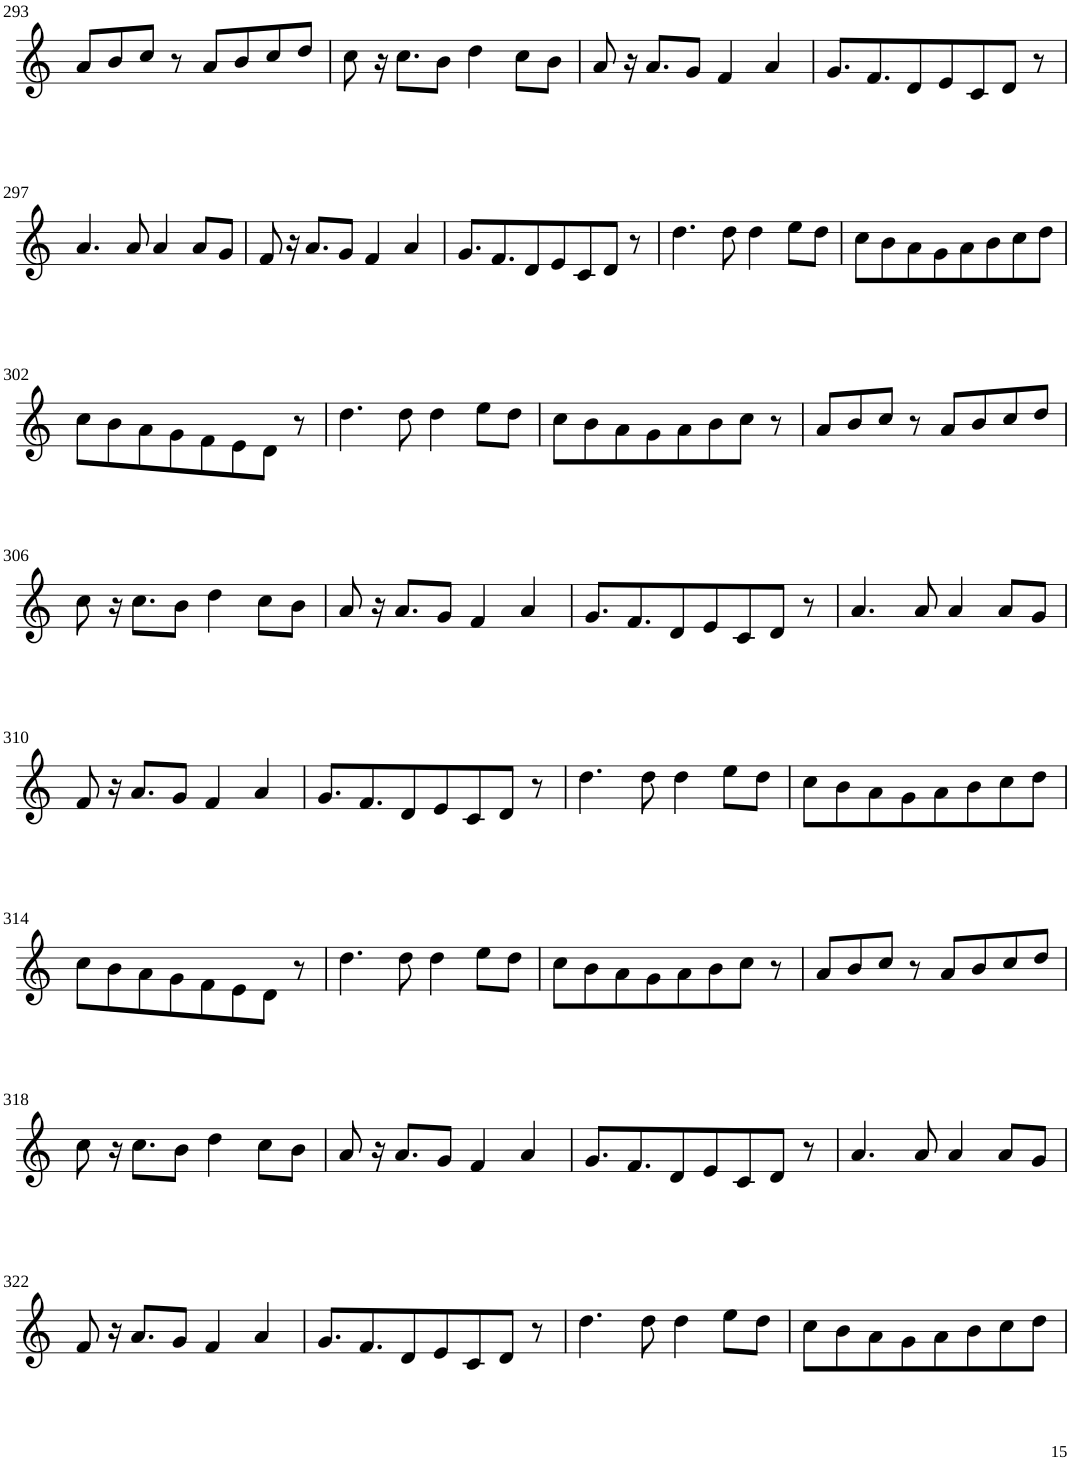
**kern
*part1
*staff1
*I"Violin
!!LO:PB:g=z
*clefG2
*k[]
*M8/8
=293
8a/L
8b/
8cc/J
8r
8a/L
8b/
8cc/
8dd/J
=294
8cc\
16r
8.cc\L
8b\J
4dd\
8cc\L
8b\J
=295
8a/
16r
8.a/L
8g/J
4f/
4a/
=296
8.g/L
8.f/
8d/
8e/
8c/
8d/J
8r
!!LO:LB:g=z
=297
4.a/
8a/
4a/
8a/L
8g/J
=298
8f/
16r
8.a/L
8g/J
4f/
4a/
=299
8.g/L
8.f/
8d/
8e/
8c/
8d/J
8r
=300
4.dd\
8dd\
4dd\
8ee\L
8dd\J
=301
8cc\L
8b\
8a\
8g\
8a\
8b\
8cc\
8dd\J
!!LO:LB:g=z
=302
8cc\L
8b\
8a\
8g\
8f\
8e\
8d\J
8r
=303
4.dd\
8dd\
4dd\
8ee\L
8dd\J
=304
8cc\L
8b\
8a\
8g\
8a\
8b\
8cc\J
8r
=305
8a/L
8b/
8cc/J
8r
8a/L
8b/
8cc/
8dd/J
!!LO:LB:g=z
=306
8cc\
16r
8.cc\L
8b\J
4dd\
8cc\L
8b\J
=307
8a/
16r
8.a/L
8g/J
4f/
4a/
=308
8.g/L
8.f/
8d/
8e/
8c/
8d/J
8r
=309
4.a/
8a/
4a/
8a/L
8g/J
!!LO:LB:g=z
=310
8f/
16r
8.a/L
8g/J
4f/
4a/
=311
8.g/L
8.f/
8d/
8e/
8c/
8d/J
8r
=312
4.dd\
8dd\
4dd\
8ee\L
8dd\J
=313
8cc\L
8b\
8a\
8g\
8a\
8b\
8cc\
8dd\J
!!LO:LB:g=z
=314
8cc\L
8b\
8a\
8g\
8f\
8e\
8d\J
8r
=315
4.dd\
8dd\
4dd\
8ee\L
8dd\J
=316
8cc\L
8b\
8a\
8g\
8a\
8b\
8cc\J
8r
=317
8a/L
8b/
8cc/J
8r
8a/L
8b/
8cc/
8dd/J
!!LO:LB:g=z
=318
8cc\
16r
8.cc\L
8b\J
4dd\
8cc\L
8b\J
=319
8a/
16r
8.a/L
8g/J
4f/
4a/
=320
8.g/L
8.f/
8d/
8e/
8c/
8d/J
8r
=321
4.a/
8a/
4a/
8a/L
8g/J
!!LO:LB:g=z
=322
8f/
16r
8.a/L
8g/J
4f/
4a/
=323
8.g/L
8.f/
8d/
8e/
8c/
8d/J
8r
=324
4.dd\
8dd\
4dd\
8ee\L
8dd\J
=325
8cc\L
8b\
8a\
8g\
8a\
8b\
8cc\
8dd\J
=
*-
